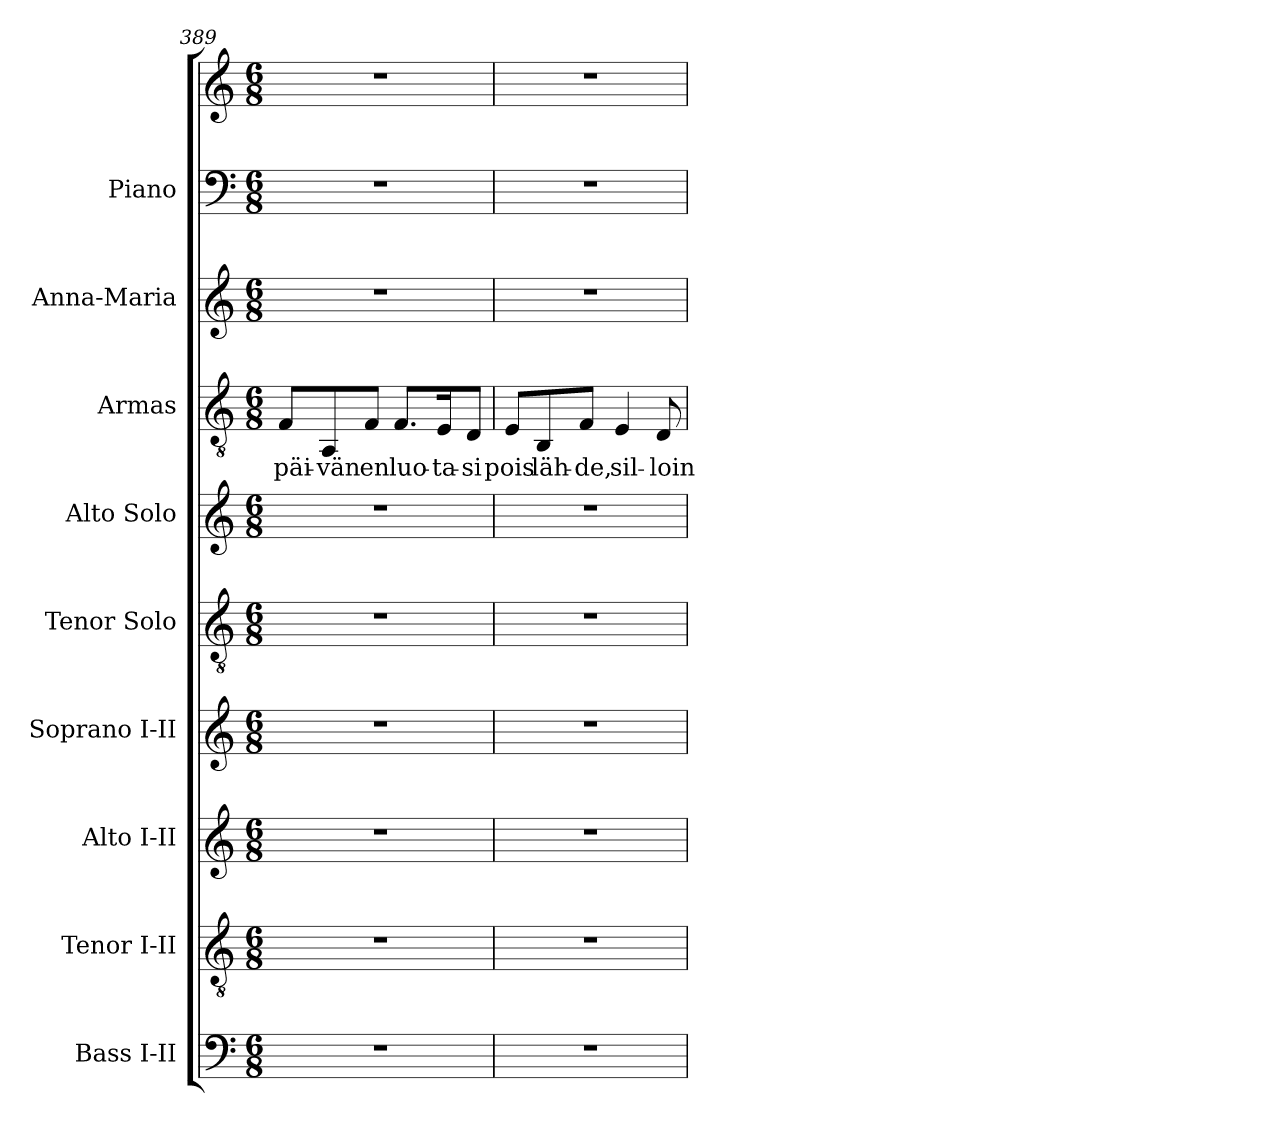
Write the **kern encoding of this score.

**kern	**kern	**kern	**kern	**kern	**kern	**kern	**text	**kern	**kern	**kern
*part9	*part8	*part7	*part6	*part5	*part4	*part3	*part3	*part2	*part1	*part1
*staff10	*staff9	*staff8	*staff7	*staff6	*staff5	*staff4	*staff4	*staff3	*staff2	*staff1
*I"Bass I-II	*I"Tenor I-II	*I"Alto I-II	*I"Soprano I-II	*I"Tenor Solo	*I"Alto Solo	*I"Armas	*	*I"Anna-Maria	*I"Piano	*
*I'B.	*I'T.	*I'A.	*I'S.	*I'T. Solo	*I'A. Solo	*I'Armas	*	*I'A-M	*I'Pno.	*
*clefF4	*clefGv2	*clefG2	*clefG2	*clefGv2	*clefG2	*clefGv2	*	*clefG2	*clefF4	*clefG2
*	*ITrd7c12	*	*	*ITrd7c12	*	*ITrd7c12	*	*	*	*
*k[]	*k[]	*k[]	*k[]	*k[]	*k[]	*k[]	*	*k[]	*k[]	*k[]
*C:	*C:	*C:	*C:	*C:	*C:	*C:	*	*C:	*C:	*C:
*M6/8	*M6/8	*M6/8	*M6/8	*M6/8	*M6/8	*M6/8	*	*M6/8	*M6/8	*M6/8
=389	=389	=389	=389	=389	=389	=389	=389	=389	=389	=389
!LO:N:vis=1	!LO:N:vis=1	!LO:N:vis=1	!LO:N:vis=1	!LO:N:vis=1	!LO:N:vis=1	!	!	!	!	!
!	!	!	!	!	!	!	!LO:LY:b:color=#000000	!LO:N:vis=1	!LO:N:vis=1	!LO:N:vis=1
2.r	2.r	2.r	2.r	2.r	2.r	8FFi/L	päi-	2.r	2.r	2.r
!	!	!	!	!	!	!	!LO:LY:b:color=#000000	!	!	!
.	.	.	.	.	.	8AAAi/	-vän	.	.	.
!	!	!	!	!	!	!	!LO:LY:b:color=#000000	!	!	!
.	.	.	.	.	.	8FFi/J	en	.	.	.
!	!	!	!	!	!	!	!LO:LY:b:color=#000000	!	!	!
.	.	.	.	.	.	8.FFi/L	luo-	.	.	.
!	!	!	!	!	!	!	!LO:LY:b:color=#000000	!	!	!
.	.	.	.	.	.	16EEi/k	-ta-	.	.	.
!	!	!	!	!	!	!	!LO:LY:b:color=#000000	!	!	!
.	.	.	.	.	.	8DDi/J	-si	.	.	.
=390	=390	=390	=390	=390	=390	=390	=390	=390	=390	=390
!LO:N:vis=1	!LO:N:vis=1	!LO:N:vis=1	!LO:N:vis=1	!LO:N:vis=1	!LO:N:vis=1	!	!	!	!	!
!	!	!	!	!	!	!	!LO:LY:b:color=#000000	!LO:N:vis=1	!LO:N:vis=1	!LO:N:vis=1
2.r	2.r	2.r	2.r	2.r	2.r	8EEi/L	pois	2.r	2.r	2.r
!	!	!	!	!	!	!	!LO:LY:b:color=#000000	!	!	!
.	.	.	.	.	.	8BBBi/	läh-	.	.	.
!	!	!	!	!	!	!	!LO:LY:b:color=#000000	!	!	!
.	.	.	.	.	.	8FFi/J	-de,	.	.	.
!	!	!	!	!	!	!	!LO:LY:b:color=#000000	!	!	!
.	.	.	.	.	.	4EEi/	sil-	.	.	.
!	!	!	!	!	!	!	!LO:LY:b:color=#000000	!	!	!
.	.	.	.	.	.	8DDi/	-loin	.	.	.
=	=	=	=	=	=	=	=	=	=	=
*-	*-	*-	*-	*-	*-	*-	*-	*-	*-	*-
